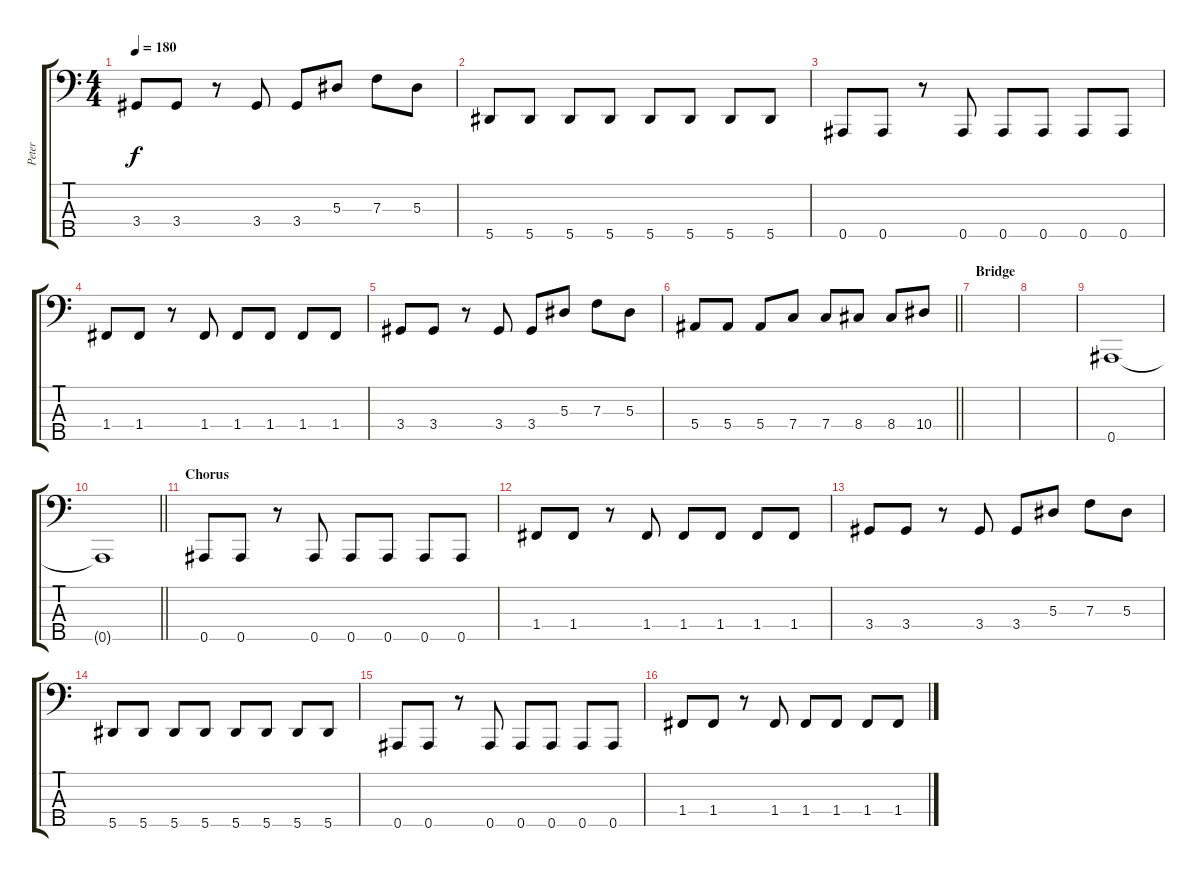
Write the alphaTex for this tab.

\track ("Peter" "Peter") {instrument electricbassfinger}
\staff {score tabs}
\tuning (Ab2 Eb2 Bb1 F1 Bb0) {hide}
\ts (4 4)
\tempo 180
\clef f4
\ks c
3.4.8{dy f} 3.4.8 r.8 3.4.8 3.4.8 5.3.8 7.3.8 5.3.8 |
5.5.8 5.5.8 5.5.8 5.5.8 5.5.8 5.5.8 5.5.8 5.5.8 |
0.5.8 0.5.8 r.8 0.5.8 0.5.8 0.5.8 0.5.8 0.5.8 |
1.4.8 1.4.8 r.8 1.4.8 1.4.8 1.4.8 1.4.8 1.4.8 |
3.4.8 3.4.8 r.8 3.4.8 3.4.8 5.3.8 7.3.8 5.3.8 |
\barLineRight lightlight
5.4.8 5.4.8 5.4.8 7.4.8 7.4.8 8.4.8 8.4.8 10.4.8 |
\section ("" "Bridge")
|
|
0.5.1 |
\barLineRight lightlight
0.5{t}.1 |
\section ("" "Chorus")
0.5.8 0.5.8 r.8 0.5.8 0.5.8 0.5.8 0.5.8 0.5.8 |
1.4.8 1.4.8 r.8 1.4.8 1.4.8 1.4.8 1.4.8 1.4.8 |
3.4.8 3.4.8 r.8 3.4.8 3.4.8 5.3.8 7.3.8 5.3.8 |
5.5.8 5.5.8 5.5.8 5.5.8 5.5.8 5.5.8 5.5.8 5.5.8 |
0.5.8 0.5.8 r.8 0.5.8 0.5.8 0.5.8 0.5.8 0.5.8 |
1.4.8 1.4.8 r.8 1.4.8 1.4.8 1.4.8 1.4.8 1.4.8
